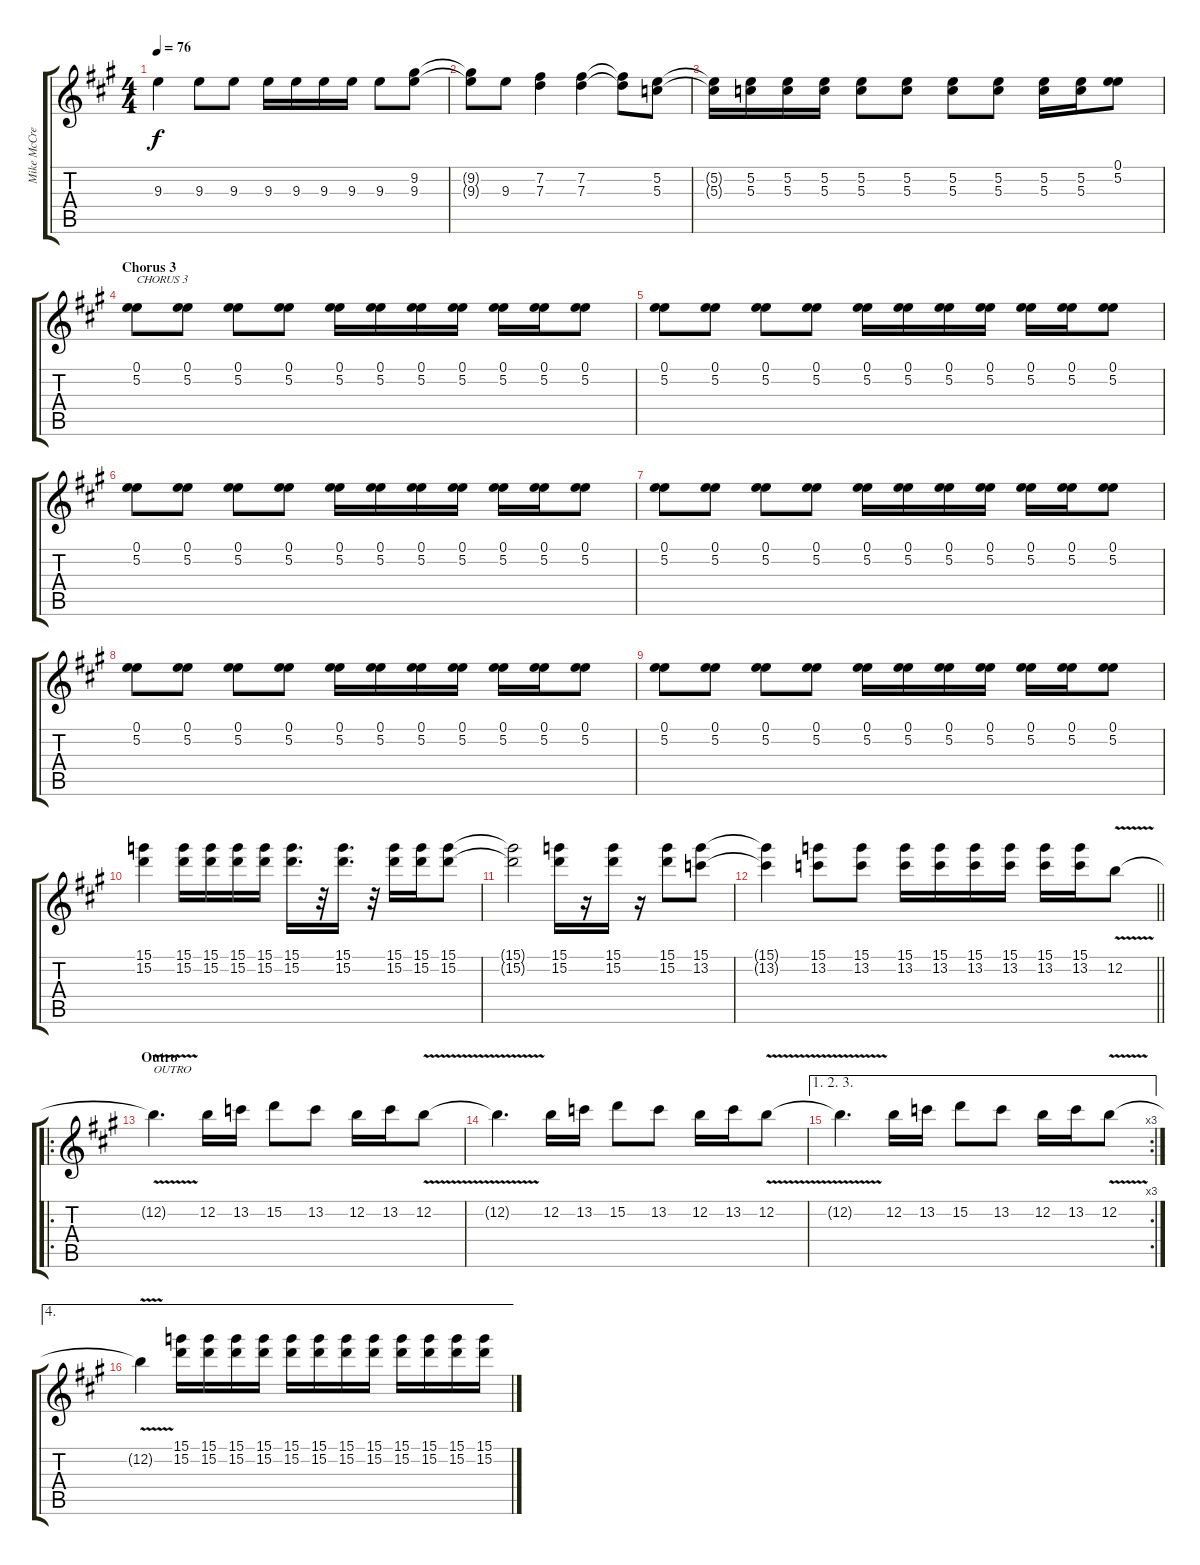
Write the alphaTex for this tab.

\track ("Mike McCready (gtr. 2)" "Mike McCre") {instrument distortionguitar}
\staff {score tabs}
\tuning (E4 B3 G3 D3 A2 E2) {hide}
\ts (4 4)
\tempo 76
\clef g2
\ks a
9.3{t}.4{dy f} 9.3.8 9.3.8 9.3.16 9.3.16 9.3.16 9.3.16 9.3.8 (9.2 9.3).8 |
(9.2{t} 9.3{t}).8 9.3.8 (7.2 7.3).4 (7.2 7.3).4 (7.2{t} 7.3{t}).8 (5.2 5.3).8 |
(5.2{t} 5.3{t}).16 (5.2 5.3).16 (5.2 5.3).16 (5.2 5.3).16 (5.2 5.3).8 (5.2 5.3).8 (5.2 5.3).8 (5.2 5.3).8 (5.2 5.3).16 (5.2 5.3).16 (0.1 5.2).8 |
\section ("" "Chorus 3")
(0.1 5.2).8{txt "CHORUS 3"} (0.1 5.2).8 (0.1 5.2).8 (0.1 5.2).8 (0.1 5.2).16 (0.1 5.2).16 (0.1 5.2).16 (0.1 5.2).16 (0.1 5.2).16 (0.1 5.2).16 (0.1 5.2).8 |
(0.1 5.2).8 (0.1 5.2).8 (0.1 5.2).8 (0.1 5.2).8 (0.1 5.2).16 (0.1 5.2).16 (0.1 5.2).16 (0.1 5.2).16 (0.1 5.2).16 (0.1 5.2).16 (0.1 5.2).8 |
(0.1 5.2).8 (0.1 5.2).8 (0.1 5.2).8 (0.1 5.2).8 (0.1 5.2).16 (0.1 5.2).16 (0.1 5.2).16 (0.1 5.2).16 (0.1 5.2).16 (0.1 5.2).16 (0.1 5.2).8 |
(0.1 5.2).8 (0.1 5.2).8 (0.1 5.2).8 (0.1 5.2).8 (0.1 5.2).16 (0.1 5.2).16 (0.1 5.2).16 (0.1 5.2).16 (0.1 5.2).16 (0.1 5.2).16 (0.1 5.2).8 |
(0.1 5.2).8 (0.1 5.2).8 (0.1 5.2).8 (0.1 5.2).8 (0.1 5.2).16 (0.1 5.2).16 (0.1 5.2).16 (0.1 5.2).16 (0.1 5.2).16 (0.1 5.2).16 (0.1 5.2).8 |
(0.1 5.2).8 (0.1 5.2).8 (0.1 5.2).8 (0.1 5.2).8 (0.1 5.2).16 (0.1 5.2).16 (0.1 5.2).16 (0.1 5.2).16 (0.1 5.2).16 (0.1 5.2).16 (0.1 5.2).8 |
(15.1 15.2).4 (15.1 15.2).16 (15.1 15.2).16 (15.1 15.2).16 (15.1 15.2).16 (15.1 15.2).16{d} r.32 (15.1 15.2).16{d} r.32 (15.1 15.2).16 (15.1 15.2).16 (15.1 15.2).8 |
(15.1{t} 15.2{t}).2 (15.1 15.2).16 r.16 (15.1 15.2).16 r.16 (15.1 15.2).8 (15.1 13.2).8 |
\barLineRight lightlight
(15.1{t} 13.2{t}).4 (15.1 13.2).8 (15.1 13.2).8 (15.1 13.2).16 (15.1 13.2).16 (15.1 13.2).16 (15.1 13.2).16 (15.1 13.2).16 (15.1 13.2).16 12.2{v}.8 |
\ro
\section ("" "Outro")
12.2{t}.4{d txt "OUTRO"} 12.2.16 13.2.16 15.2.8 13.2.8 12.2.16 13.2.16 12.2{v}.8 |
12.2{t}.4{d} 12.2.16 13.2.16 15.2.8 13.2.8 12.2.16 13.2.16 12.2{v}.8 |
\ae (1 2 3)
\rc 3
12.2{t}.4{d} 12.2.16 13.2.16 15.2.8 13.2.8 12.2.16 13.2.16 12.2{v}.8 |
\ae 4
12.2{t}.4 (15.1 15.2).16 (15.1 15.2).16 (15.1 15.2).16 (15.1 15.2).16 (15.1 15.2).16 (15.1 15.2).16 (15.1 15.2).16 (15.1 15.2).16 (15.1 15.2).16 (15.1 15.2).16 (15.1 15.2).16 (15.1 15.2).16
